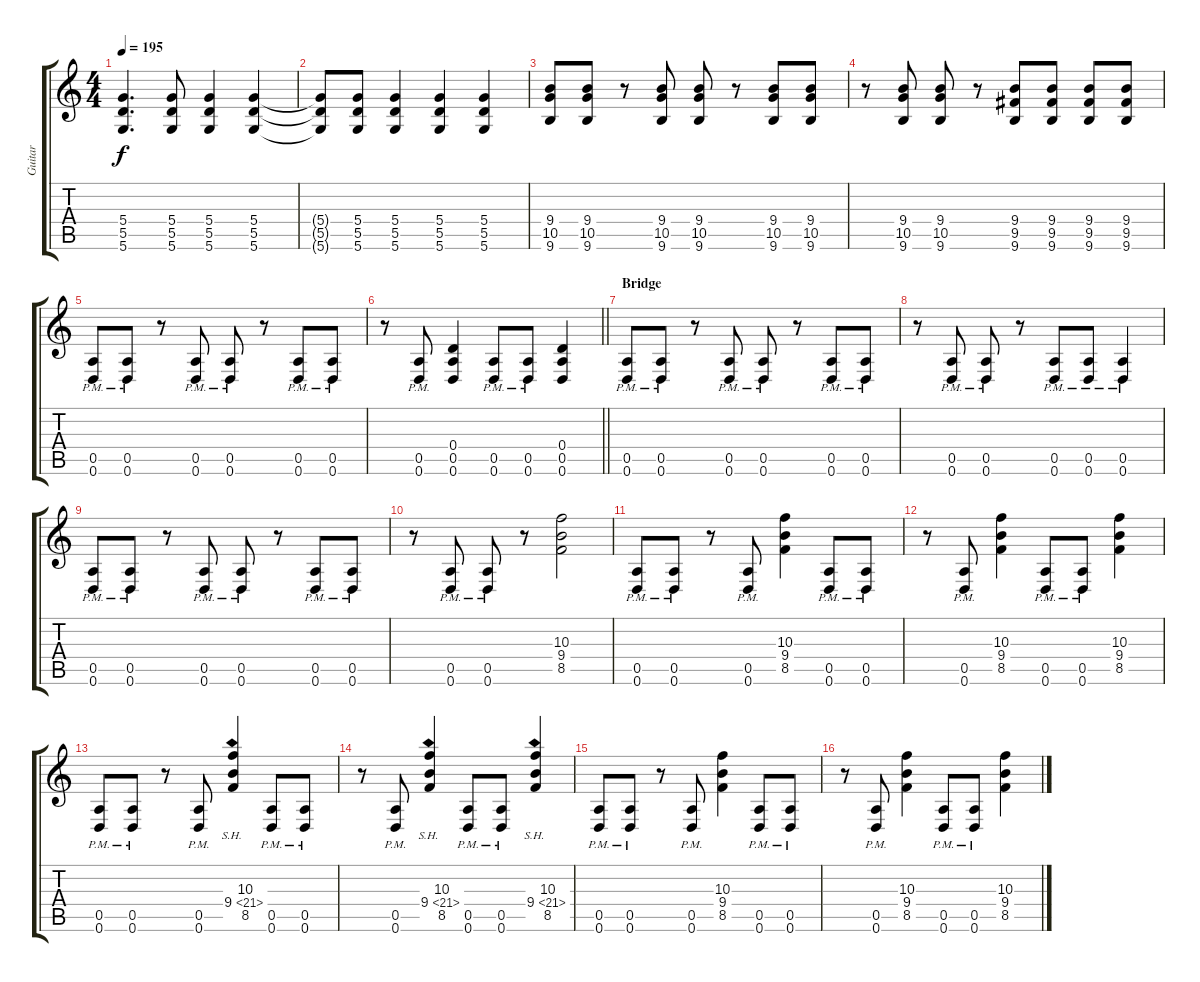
\track ("Guitar" "Guitar") {instrument overdrivenguitar}
\staff {score tabs}
\tuning (E4 B3 G3 D3 A2 D2) {hide}
\ts (4 4)
\tempo 195
\clef g2
\ks c
(5.4 5.5 5.6).4{d dy f} (5.4 5.5 5.6).8 (5.4 5.5 5.6).4 (5.4 5.5 5.6).4 |
(5.4{t} 5.5{t} 5.6{t}).8 (5.4 5.5 5.6).8 (5.4 5.5 5.6).4 (5.4 5.5 5.6).4 (5.4 5.5 5.6).4 |
(9.4 10.5 9.6).8 (9.4 10.5 9.6).8 r.8 (9.4 10.5 9.6).8 (9.4 10.5 9.6).8 r.8 (9.4 10.5 9.6).8 (9.4 10.5 9.6).8 |
r.8 (9.4 10.5 9.6).8 (9.4 10.5 9.6).8 r.8 (9.4 9.5 9.6).8 (9.4 9.5 9.6).8 (9.4 9.5 9.6).8 (9.4 9.5 9.6).8 |
(0.5{pm} 0.6{pm}).8 (0.5{pm} 0.6{pm}).8 r.8 (0.5{pm} 0.6{pm}).8 (0.5{pm} 0.6{pm}).8 r.8 (0.5{pm} 0.6{pm}).8 (0.5{pm} 0.6{pm}).8 |
\barLineRight lightlight
r.8 (0.5{pm} 0.6{pm}).8 (0.4 0.5 0.6).4 (0.5{pm} 0.6{pm}).8 (0.5{pm} 0.6{pm}).8 (0.4 0.5 0.6).4 |
\section ("" "Bridge")
(0.5{pm} 0.6{pm}).8 (0.5{pm} 0.6{pm}).8 r.8 (0.5{pm} 0.6{pm}).8 (0.5{pm} 0.6{pm}).8 r.8 (0.5{pm} 0.6{pm}).8 (0.5{pm} 0.6{pm}).8 |
r.8 (0.5{pm} 0.6{pm}).8 (0.5{pm} 0.6{pm}).8 r.8 (0.5{pm} 0.6{pm}).8 (0.5{pm} 0.6{pm}).8 (0.5{pm} 0.6{pm}).4 |
(0.5{pm} 0.6{pm}).8 (0.5{pm} 0.6{pm}).8 r.8 (0.5{pm} 0.6{pm}).8 (0.5{pm} 0.6{pm}).8 r.8 (0.5{pm} 0.6{pm}).8 (0.5{pm} 0.6{pm}).8 |
r.8 (0.5{pm} 0.6{pm}).8 (0.5{pm} 0.6{pm}).8 r.8 (10.3 9.4 8.5).2 |
(0.5{pm} 0.6{pm}).8 (0.5{pm} 0.6{pm}).8 r.8 (0.5{pm} 0.6{pm}).8 (10.3 9.4 8.5).4 (0.5{pm} 0.6{pm}).8 (0.5{pm} 0.6{pm}).8 |
r.8 (0.5{pm} 0.6{pm}).8 (10.3 9.4 8.5).4 (0.5{pm} 0.6{pm}).8 (0.5{pm} 0.6{pm}).8 (10.3 9.4 8.5).4 |
(0.5{pm} 0.6{pm}).8 (0.5{pm} 0.6{pm}).8 r.8 (0.5{pm} 0.6{pm}).8 (10.3 9.4{sh 12} 8.5).4 (0.5{pm} 0.6{pm}).8 (0.5{pm} 0.6{pm}).8 |
r.8 (0.5{pm} 0.6{pm}).8 (10.3 9.4{sh 12} 8.5).4 (0.5{pm} 0.6{pm}).8 (0.5{pm} 0.6{pm}).8 (10.3 9.4{sh 12} 8.5).4 |
(0.5{pm} 0.6{pm}).8 (0.5{pm} 0.6{pm}).8 r.8 (0.5{pm} 0.6{pm}).8 (10.3 9.4 8.5).4 (0.5{pm} 0.6{pm}).8 (0.5{pm} 0.6{pm}).8 |
r.8 (0.5{pm} 0.6{pm}).8 (10.3 9.4 8.5).4 (0.5{pm} 0.6{pm}).8 (0.5{pm} 0.6{pm}).8 (10.3 9.4 8.5).4
